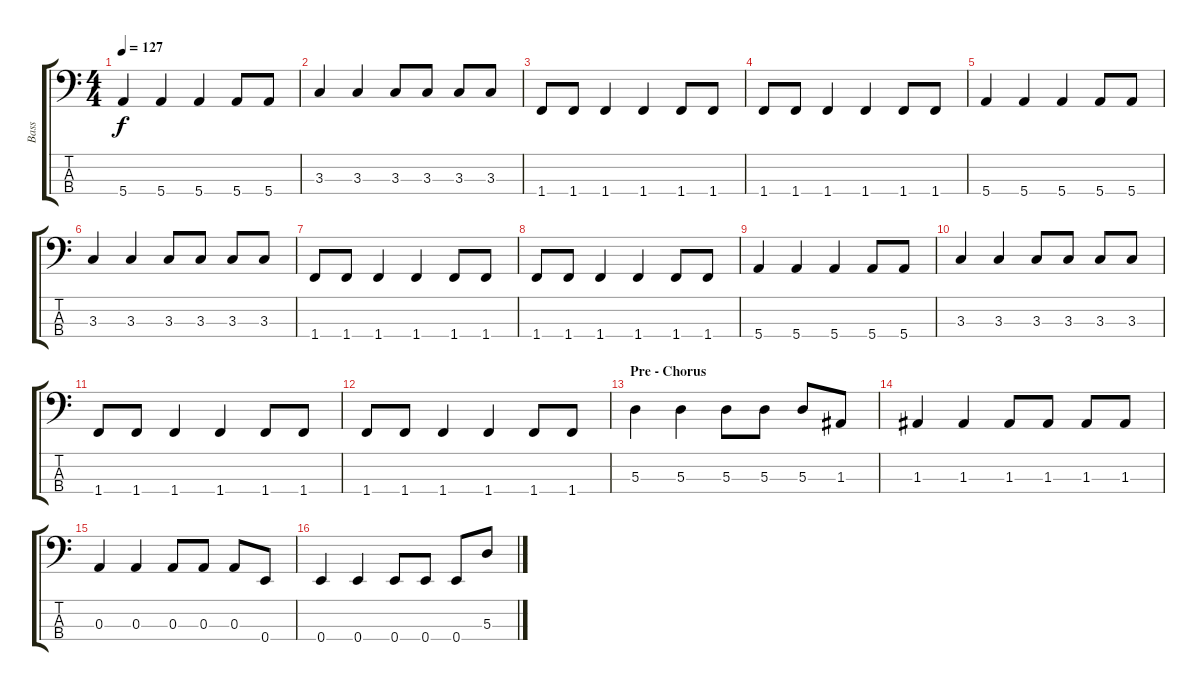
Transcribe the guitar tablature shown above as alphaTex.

\track ("Bass" "Bass") {instrument electricbassfinger}
\staff {score tabs}
\tuning (G2 D2 A1 E1) {hide}
\ts (4 4)
\tempo 127
\clef f4
\ks c
5.4.4{dy f} 5.4.4 5.4.4 5.4.8 5.4.8 |
3.3.4 3.3.4 3.3.8 3.3.8 3.3.8 3.3.8 |
1.4.8 1.4.8 1.4.4 1.4.4 1.4.8 1.4.8 |
1.4.8 1.4.8 1.4.4 1.4.4 1.4.8 1.4.8 |
5.4.4 5.4.4 5.4.4 5.4.8 5.4.8 |
3.3.4 3.3.4 3.3.8 3.3.8 3.3.8 3.3.8 |
1.4.8 1.4.8 1.4.4 1.4.4 1.4.8 1.4.8 |
1.4.8 1.4.8 1.4.4 1.4.4 1.4.8 1.4.8 |
5.4.4 5.4.4 5.4.4 5.4.8 5.4.8 |
3.3.4 3.3.4 3.3.8 3.3.8 3.3.8 3.3.8 |
1.4.8 1.4.8 1.4.4 1.4.4 1.4.8 1.4.8 |
1.4.8 1.4.8 1.4.4 1.4.4 1.4.8 1.4.8 |
\section ("" "Pre - Chorus")
5.3.4 5.3.4 5.3.8 5.3.8 5.3.8 1.3.8 |
1.3.4 1.3.4 1.3.8 1.3.8 1.3.8 1.3.8 |
0.3.4 0.3.4 0.3.8 0.3.8 0.3.8 0.4.8 |
0.4.4 0.4.4 0.4.8 0.4.8 0.4.8 5.3.8
